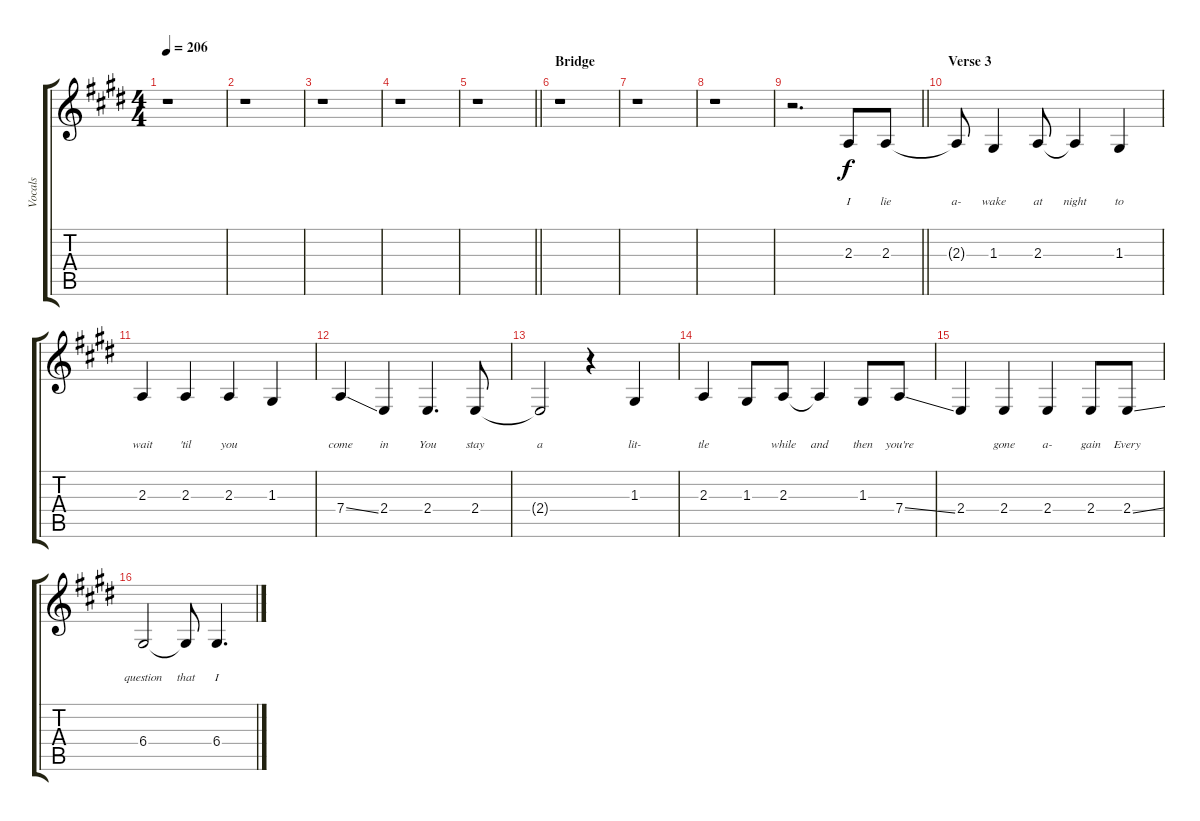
\track ("Vocals" "Vocals") {instrument tenorsax}
\staff {score tabs}
\tuning (E4 B3 G3 D3 A2 E2) {hide}
\ts (4 4)
\tempo 206
\clef g2
\ks e
r.1{dy f} |
r.1 |
r.1 |
r.1 |
\barLineRight lightlight
r.1 |
\section ("" "Bridge")
r.1 |
r.1 |
r.1 |
\barLineRight lightlight
r.2{d} 2.3.8{lyrics (0 "") lyrics (1 "") lyrics (2 "") lyrics (3 "I") lyrics (4 "")} 2.3.8{lyrics (0 "") lyrics (1 "") lyrics (2 "") lyrics (3 "lie") lyrics (4 "")} |
\section ("" "Verse 3")
2.3{t}.8{lyrics (0 "") lyrics (1 "") lyrics (2 "") lyrics (3 "a-") lyrics (4 "")} 1.3.4{lyrics (0 "") lyrics (1 "") lyrics (2 "") lyrics (3 "wake") lyrics (4 "")} 2.3.8{lyrics (0 "") lyrics (1 "") lyrics (2 "") lyrics (3 "at") lyrics (4 "")} 2.3{t}.4{lyrics (0 "") lyrics (1 "") lyrics (2 "") lyrics (3 "night") lyrics (4 "")} 1.3.4{lyrics (0 "") lyrics (1 "") lyrics (2 "") lyrics (3 "to") lyrics (4 "")} |
2.3.4{lyrics (0 "") lyrics (1 "") lyrics (2 "") lyrics (3 "wait") lyrics (4 "")} 2.3.4{lyrics (0 "") lyrics (1 "") lyrics (2 "") lyrics (3 "'til") lyrics (4 "")} 2.3.4{lyrics (0 "") lyrics (1 "") lyrics (2 "") lyrics (3 "you") lyrics (4 "")} 1.3.4{lyrics (0 "") lyrics (1 "") lyrics (2 "") lyrics (3 "") lyrics (4 "")} |
7.4{ss}.4{lyrics (0 "") lyrics (1 "") lyrics (2 "") lyrics (3 "come") lyrics (4 "")} 2.4.4{lyrics (0 "") lyrics (1 "") lyrics (2 "") lyrics (3 "in") lyrics (4 "")} 2.4.4{d lyrics (0 "") lyrics (1 "") lyrics (2 "") lyrics (3 "You") lyrics (4 "")} 2.4.8{lyrics (0 "") lyrics (1 "") lyrics (2 "") lyrics (3 "stay") lyrics (4 "")} |
2.4{t}.2{lyrics (0 "") lyrics (1 "") lyrics (2 "") lyrics (3 "a") lyrics (4 "")} r.4 1.3.4{lyrics (0 "") lyrics (1 "") lyrics (2 "") lyrics (3 "lit-") lyrics (4 "")} |
2.3.4{lyrics (0 "") lyrics (1 "") lyrics (2 "") lyrics (3 "tle") lyrics (4 "")} 1.3.8{lyrics (0 "") lyrics (1 "") lyrics (2 "") lyrics (3 "") lyrics (4 "")} 2.3.8{lyrics (0 "") lyrics (1 "") lyrics (2 "") lyrics (3 "while") lyrics (4 "")} 2.3{t}.4{lyrics (0 "") lyrics (1 "") lyrics (2 "") lyrics (3 "and") lyrics (4 "")} 1.3.8{lyrics (0 "") lyrics (1 "") lyrics (2 "") lyrics (3 "then") lyrics (4 "")} 7.4{ss}.8{lyrics (0 "") lyrics (1 "") lyrics (2 "") lyrics (3 "you're") lyrics (4 "")} |
2.4.4{lyrics (0 "") lyrics (1 "") lyrics (2 "") lyrics (3 "") lyrics (4 "")} 2.4.4{lyrics (0 "") lyrics (1 "") lyrics (2 "") lyrics (3 "gone") lyrics (4 "")} 2.4.4{lyrics (0 "") lyrics (1 "") lyrics (2 "") lyrics (3 "a-") lyrics (4 "")} 2.4.8{lyrics (0 "") lyrics (1 "") lyrics (2 "") lyrics (3 "gain") lyrics (4 "")} 2.4{ss}.8{lyrics (0 "") lyrics (1 "") lyrics (2 "") lyrics (3 "Every") lyrics (4 "")} |
6.4.2{lyrics (0 "") lyrics (1 "") lyrics (2 "") lyrics (3 "question") lyrics (4 "")} 6.4{t}.8{lyrics (0 "") lyrics (1 "") lyrics (2 "") lyrics (3 "that") lyrics (4 "")} 6.4.4{d lyrics (0 "") lyrics (1 "") lyrics (2 "") lyrics (3 "I") lyrics (4 "")}
